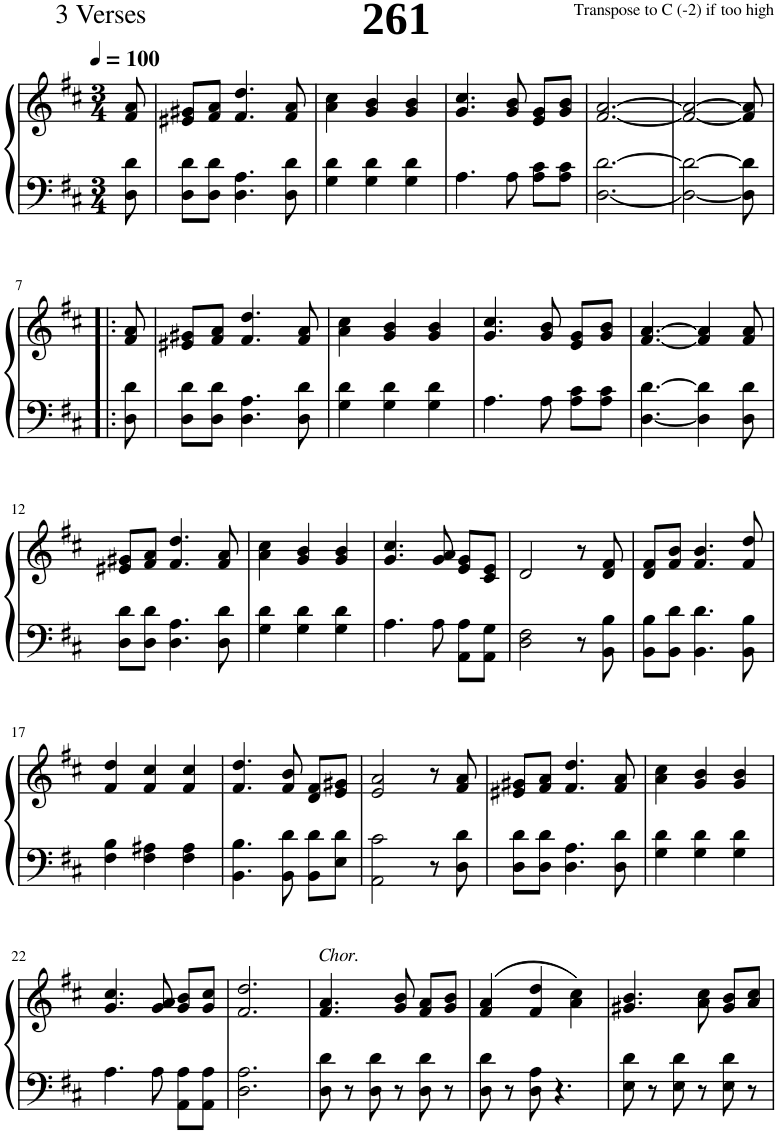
**kern	**kern
*part1	*part1
*staff2	*staff1
*I"Piano	*
*I'Pno.	*
*clefF4	*clefG2
*k[f#c#]	*k[f#c#]
*M3/4	*M3/4
*MM100	*MM100
=1	=1
8D\ 8d\	8f#/ 8a/
=2	=2
8D\ 8d\L	8e#X/ 8g#X/L
8D\ 8d\J	8f#/ 8a/J
4.D\ 4.A\	4.f#/ 4.dd/
8D\ 8d\	8f#/ 8a/
=3	=3
4G\ 4d\	4a\ 4cc#\
4G\ 4d\	4g/ 4b/
4G\ 4d\	4g/ 4b/
=4	=4
4.A\	4.g/ 4.cc#/
8A\	8g/ 8b/
8A\ 8c#\L	8e/ 8g/L
8A\ 8c#\J	8g/ 8b/J
=5	=5
[2.D\ [2.d\	[2.f#/ [2.a/
=6	=6
2D\_ 2d\_	2f#/_ 2a/_
8D\] 8d\]	8f#/] 8a/]
!!LO:LB:g=z
=7!|:	=7!|:
8D\ 8d\	8f#/ 8a/
=8	=8
8D\ 8d\L	8e#X/ 8g#X/L
8D\ 8d\J	8f#/ 8a/J
4.D\ 4.A\	4.f#/ 4.dd/
8D\ 8d\	8f#/ 8a/
=9	=9
4G\ 4d\	4a\ 4cc#\
4G\ 4d\	4g/ 4b/
4G\ 4d\	4g/ 4b/
=10	=10
4.A\	4.g/ 4.cc#/
8A\	8g/ 8b/
8A\ 8c#\L	8e/ 8g/L
8A\ 8c#\J	8g/ 8b/J
=11	=11
[4.D\ [4.d\	[4.f#/ [4.a/
4D\] 4d\]	4f#/] 4a/]
8D\ 8d\	8f#/ 8a/
!!LO:LB:g=z
=12	=12
8D\ 8d\L	8e#X/ 8g#X/L
8D\ 8d\J	8f#/ 8a/J
4.D\ 4.A\	4.f#/ 4.dd/
8D\ 8d\	8f#/ 8a/
=13	=13
4G\ 4d\	4a\ 4cc#\
4G\ 4d\	4g/ 4b/
4G\ 4d\	4g/ 4b/
=14	=14
4.A\	4.g/ 4.cc#/
8A\	8g/ 8a/
8AA\ 8A\L	8e/ 8g/L
8AA\ 8G\J	8c#/ 8e/J
=15	=15
2D\ 2F#\	2d/
8r	8r
8BB\ 8B\	8d/ 8f#/
=16	=16
8BB\ 8B\L	8d/ 8f#/L
8BB\ 8d\J	8f#/ 8b/J
4.BB\ 4.d\	4.f#/ 4.b/
8BB\ 8B\	8f#/ 8dd/
!!LO:LB:g=z
=17	=17
4F#\ 4B\	4f#/ 4dd/
4F#\ 4A#X\	4f#/ 4cc#/
4F#\ 4A#\	4f#/ 4cc#/
=18	=18
4.BB\ 4.B\	4.f#/ 4.dd/
8BB\ 8d\	8f#/ 8b/
8BB\ 8d\L	8d/ 8f#/L
8E\ 8d\J	8e/ 8g#X/J
=19	=19
2AA\ 2c#\	2e/ 2a/
8r	8r
8D\ 8d\	8f#/ 8a/
=20	=20
8D\ 8d\L	8e#X/ 8g#X/L
8D\ 8d\J	8f#/ 8a/J
4.D\ 4.A\	4.f#/ 4.dd/
8D\ 8d\	8f#/ 8a/
=21	=21
4G\ 4d\	4a\ 4cc#\
4G\ 4d\	4g/ 4b/
4G\ 4d\	4g/ 4b/
!!LO:LB:g=z
=22	=22
4.A\	4.g/ 4.cc#/
8A\	8g/ 8a/
8AA\ 8A\L	8g/ 8b/L
8AA\ 8A\J	8g/ 8cc#/J
=23	=23
2.D\ 2.A\	2.f#/ 2.dd/
=24	=24
!	!LO:TX:a:i:t=Chor.
8D\ 8d\	4.f#/ 4.a/
8r	.
8D\ 8d\	.
8r	8g/ 8b/
8D\ 8d\	8f#/ 8a/L
8r	8g/ 8b/J
=25	=25
8D\ 8d\	(4f#/ 4a/
8r	.
8D\ 8A\	4f#/ 4dd/
4.r	.
.	4a\ 4cc#\)
=26	=26
8E\ 8d\	4.g#X/ 4.b/
8r	.
8E\ 8d\	.
8r	8a\ 8cc#\
8E\ 8d\	8g#/ 8b/L
8r	8a/ 8cc#/J
=	=
*-	*-
